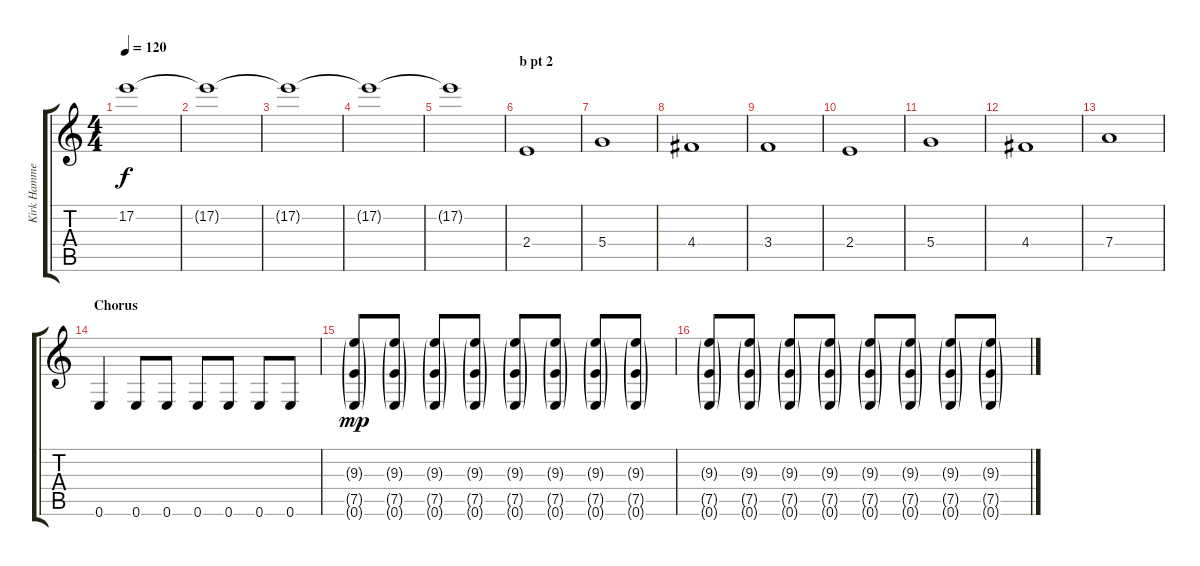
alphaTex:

\track ("Kirk Hammett" "Kirk Hamme") {instrument distortionguitar}
\staff {score tabs}
\tuning (E4 B3 G3 D3 A2 E2) {hide}
\ts (4 4)
\tempo 120
\clef g2
\ks c
17.2{t}.1{dy f} |
17.2{t}.1 |
17.2{t}.1 |
17.2{t}.1 |
17.2{t}.1 |
\section ("" "b pt 2")
2.4.1 |
5.4.1 |
4.4.1 |
3.4.1 |
2.4.1 |
5.4.1 |
4.4.1 |
7.4.1 |
\section ("" "Chorus")
0.6.4 0.6.8 0.6.8 0.6.8 0.6.8 0.6.8 0.6.8 |
(9.3{g} 7.5{g} 0.6{g}).8{dy mp} (9.3{g} 7.5{g} 0.6{g}).8 (9.3{g} 7.5{g} 0.6{g}).8 (9.3{g} 7.5{g} 0.6{g}).8 (9.3{g} 7.5{g} 0.6{g}).8 (9.3{g} 7.5{g} 0.6{g}).8 (9.3{g} 7.5{g} 0.6{g}).8 (9.3{g} 7.5{g} 0.6{g}).8 |
(9.3{g} 7.5{g} 0.6{g}).8 (9.3{g} 7.5{g} 0.6{g}).8 (9.3{g} 7.5{g} 0.6{g}).8 (9.3{g} 7.5{g} 0.6{g}).8 (9.3{g} 7.5{g} 0.6{g}).8 (9.3{g} 7.5{g} 0.6{g}).8 (9.3{g} 7.5{g} 0.6{g}).8 (9.3{g} 7.5{g} 0.6{g}).8
